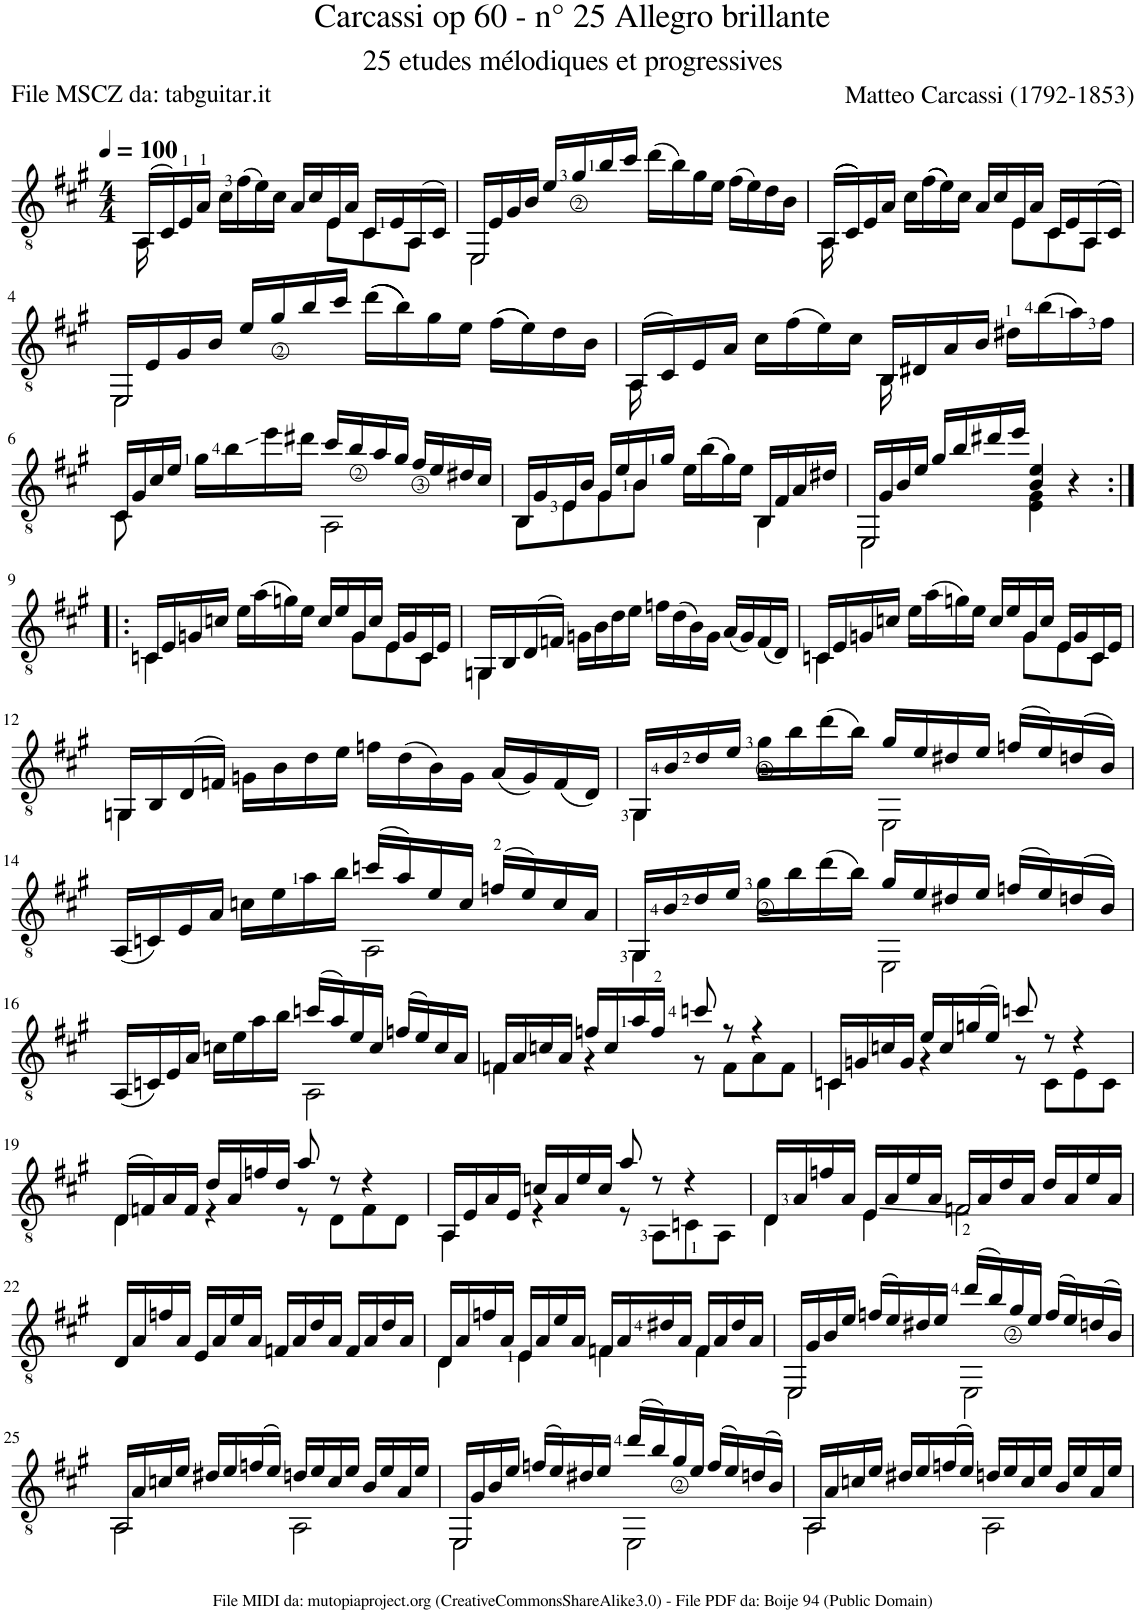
**kern
*part1
*staff1
*I"Guitar
*I'Guit.
*clefGv2
*k[f#c#g#]
*M4/4
*MM100
=1
*^
(16AA/LL	16AA\
16C#/)	16ryy
*v	*v
16E/
16A/JJ
16c#\LL
(16f#\
16e\)
16c#\JJ
16A/LL
16c#/
*^
16E/	8E\L
16A/JJ	.
16C#/LL	8C#\
16E/	.
(16AA/	8AA\J
16C#/JJ)	.
=2	=2
!LO:N:head=open	!
16EE/LL	2EE\
16E/	.
16G#/	.
16B/JJ	.
16e/LL	.
16g#/	.
16b/	.
16cc#/JJ	.
(16dd\LL	2ryy
16b\)	.
16g#\	.
16e\JJ	.
(16f#\LL	.
16e\)	.
16d\	.
16B\JJ	.
=3	=3
(((16AA/LL	16AA\
16C#/)))	16ryy
*v	*v
16E/
16A/JJ
16c#\LL
(((16f#\
16e\)))
16c#\JJ
16A/LL
16c#/
*^
16E/	8E\L
16A/JJ	.
16C#/LL	8C#\
16E/	.
(((16AA/	8AA\J
16C#/JJ)))	.
!!LO:LB:g=z	!!
=4	=4
!LO:N:head=open	!
16EE/LL	2EE\
16E/	.
16G#/	.
16B/JJ	.
16e/LL	.
16g#/	.
16b/	.
16cc#/JJ	.
(((16dd\LL	2ryy
16b\)))	.
16g#\	.
16e\JJ	.
(((16f#\LL	.
16e\)))	.
16d\	.
16B\JJ	.
=5	=5
(16AA/LL	16AA\
16C#/)	4..ryy
16E/	.
16A/JJ	.
16c#\LL	.
(16f#\	.
16e\)	.
16c#\JJ	.
16BB/LL	16BB\
16D#X/	4..ryy
16A/	.
16B/JJ	.
16d#X\LL	.
(16b\	.
16a\)	.
16f#\JJ	.
!!LO:LB:g=z	!!
=6	=6
16C#/LL	8C#\
16G#/	.
16c#/	4.ryy
16e/JJ	.
16g#\LL	.
16b\	.
16ee\	.
16dd#X\JJ	.
16cc#/LL	2AA\
16b/	.
16a/	.
16g#/JJ	.
16f#/LL	.
16e/	.
16d#X/	.
16c#/JJ	.
=7	=7
16BB/LL	8BB\L
16G#/	.
16E/	8E\
16B/JJ	.
16G#/LL	8G#\
16e/	.
16B/	8B\J
16g#/JJ	.
16e\LL	4ryy
(16b\	.
16g#\)	.
16e\JJ	.
16BB/LL	4BB\
16F#/	.
16A/	.
16d#X/JJ	.
=8	=8
!LO:N:head=open	!
16EE/LL	2EE\
16G#/	.
16B/	.
16e/JJ	.
16g#/LL	.
16b/	.
16dd#X/	.
16ee/JJ	.
4B/ 4e/	4E\ 4G#\
4r	4ryy
!!LO:LB:g=z	!!
=9:|!|:	=9:|!|:
16Cn/LL	4C\
16E/	.
16Gn/	.
16cn/JJ	.
16e\LL	4.ryy
(16a\	.
16gn\)	.
16e\JJ	.
16c/LL	.
16e/	.
16G/	8G\L
16c/JJ	.
16E/LL	8E\
16G/	.
16C/	8C\J
16E/JJ	.
=10	=10
16GGn/LL	4GG\
16BB/	.
(16D/	.
16Fn/JJ)	.
16Gn\LL	2.ryy
16B\	.
16d\	.
16e\JJ	.
16fn\LL	.
(16d\	.
16B\)	.
16G\JJ	.
(16A/LL	.
16G/)	.
(16F/	.
16D/JJ)	.
=11	=11
16Cn/LL	4C\
16E/	.
16Gn/	.
16cn/JJ	.
16e\LL	4.ryy
(16a\	.
16gn\)	.
16e\JJ	.
16c/LL	.
16e/	.
16G/	8G\L
16c/JJ	.
16E/LL	8E\
16G/	.
16C/	8C\J
16E/JJ	.
!!LO:LB:g=z	!!
=12	=12
16GGn/LL	4GG\
16BB/	.
(16D/	.
16Fn/JJ)	.
16Gn\LL	2.ryy
16B\	.
16d\	.
16e\JJ	.
16fn\LL	.
(16d\	.
16B\)	.
16G\JJ	.
(16A/LL	.
16G/)	.
(16F/	.
16D/JJ)	.
=13	=13
16GG#/LL	4GG#\
16B/	.
16d/	.
16e/JJ	.
16g#\LL	4ryy
16b\	.
(16dd\	.
16b\JJ)	.
16g#/LL	2EE\
16e/	.
16d#X/	.
16e/JJ	.
(16fn/LL	.
16e/)	.
(16dn/	.
16B/JJ)	.
!!LO:LB:g=z	!!
=14	=14
(16AA/LL	2ryy
16Cn/)	.
16E/	.
16A/JJ	.
16cn\LL	.
16e\	.
16a\	.
16b\JJ	.
(16ccn/LL	2AA\
16a/)	.
16e/	.
16c/JJ	.
(16fn/LL	.
16e/)	.
16c/	.
16A/JJ	.
=15	=15
16GG#/LL	4GG#\
16B/	.
16d/	.
16e/JJ	.
16g#\LL	4ryy
16b\	.
(16dd\	.
16b\JJ)	.
16g#/LL	2EE\
16e/	.
16d#X/	.
16e/JJ	.
(16fn/LL	.
16e/)	.
(16dn/	.
16B/JJ)	.
!!LO:LB:g=z	!!
=16	=16
(16AA/LL	2ryy
16Cn/)	.
16E/	.
16A/JJ	.
16cn\LL	.
16e\	.
16a\	.
16b\JJ	.
(16ccn/LL	2AA\
16a/)	.
16e/	.
16c/JJ	.
(16fn/LL	.
16e/)	.
16c/	.
16A/JJ	.
=17	=17
16Fn/LL	4F\
16A/	.
16cn/	.
16A/JJ	.
16fn/LL	4r
16c/	.
16a/	.
16f/JJ	.
8ccn/	8r
8r	8F\L
4r	8A\
.	8F\J
=18	=18
16Cn/LL	4C\
16Gn/	.
16cn/	.
16G/JJ	.
16e/LL	4r
16c/	.
(16gn/	.
16e/JJ)	.
8ccn/	8r
8r	8C\L
4r	8E\
.	8C\J
!!LO:LB:g=z	!!
=19	=19
(16D/LL	4D\
16Fn/)	.
16A/	.
16F/JJ	.
16d/LL	4r
16A/	.
16fn/	.
16d/JJ	.
8a/	8r
8r	8D\L
4r	8F\
.	8D\J
=20	=20
16AA/LL	4AA\
16E/	.
16A/	.
16E/JJ	.
16cn/LL	4r
16A/	.
16e/	.
16c/JJ	.
8a/	8r
8r	8AA\L
4r	8Cn\
.	8AA\J
=21	=21
16D/LL	4D\
16A/	.
16fn/	.
16A/JJ	.
16E/LL	4E\
16A/	.
16e/	.
16A/JJ	.
!LO:N:head=open	!
16Fn/LL	2F\
16A/	.
16d/	.
16A/JJ	.
16d/LL	.
16A/	.
16e/	.
16A/JJ	.
*v	*v
!!LO:LB:g=z
=22
16D/LL
16A/
16fn/
16A/JJ
16E/LL
16A/
16e/
16A/JJ
16Fn/LL
16A/
16d/
16A/JJ
16F/LL
16A/
16d/
16A/JJ
=23
*^
16D/LL	4D\
16A/	.
16fn/	.
16A/JJ	.
16E/LL	4E\
16A/	.
16e/	.
16A/JJ	.
16Fn/LL	4F\
16A/	.
16d#X/	.
16A/JJ	.
16F/LL	4F\
16A/	.
16d#/	.
16A/JJ	.
=24	=24
!LO:N:head=open	!
16EE/LL	2EE\
16G#/	.
16B/	.
16e/JJ	.
(16fn/LL	.
16e/)	.
16d#X/	.
16e/JJ	.
(16dd/LL	2EE\
16b/)	.
16g#/	.
16e/JJ	.
(16f/LL	.
16e/)	.
(16dn/	.
16B/JJ)	.
!!LO:LB:g=z	!!
=25	=25
!LO:N:head=open	!
16AA/LL	2AA\
16A/	.
16cn/	.
16e/JJ	.
16d#X/LL	.
16e/	.
(16fn/	.
16e/JJ)	.
16dn/LL	2AA\
16e/	.
16c/	.
16e/JJ	.
16B/LL	.
16e/	.
16A/	.
16e/JJ	.
=26	=26
!LO:N:head=open	!
16EE/LL	2EE\
16G#/	.
16B/	.
16e/JJ	.
(16fn/LL	.
16e/)	.
16d#X/	.
16e/JJ	.
(16dd/LL	2EE\
16b/)	.
16g#/	.
16e/JJ	.
(16f/LL	.
16e/)	.
(16dn/	.
16B/JJ)	.
=27	=27
!LO:N:head=open	!
16AA/LL	2AA\
16A/	.
16cn/	.
16e/JJ	.
16d#X/LL	.
16e/	.
(16fn/	.
16e/JJ)	.
16dn/LL	2AA\
16e/	.
16c/	.
16e/JJ	.
16B/LL	.
16e/	.
16A/	.
16e/JJ	.
*v	*v
=
*-
